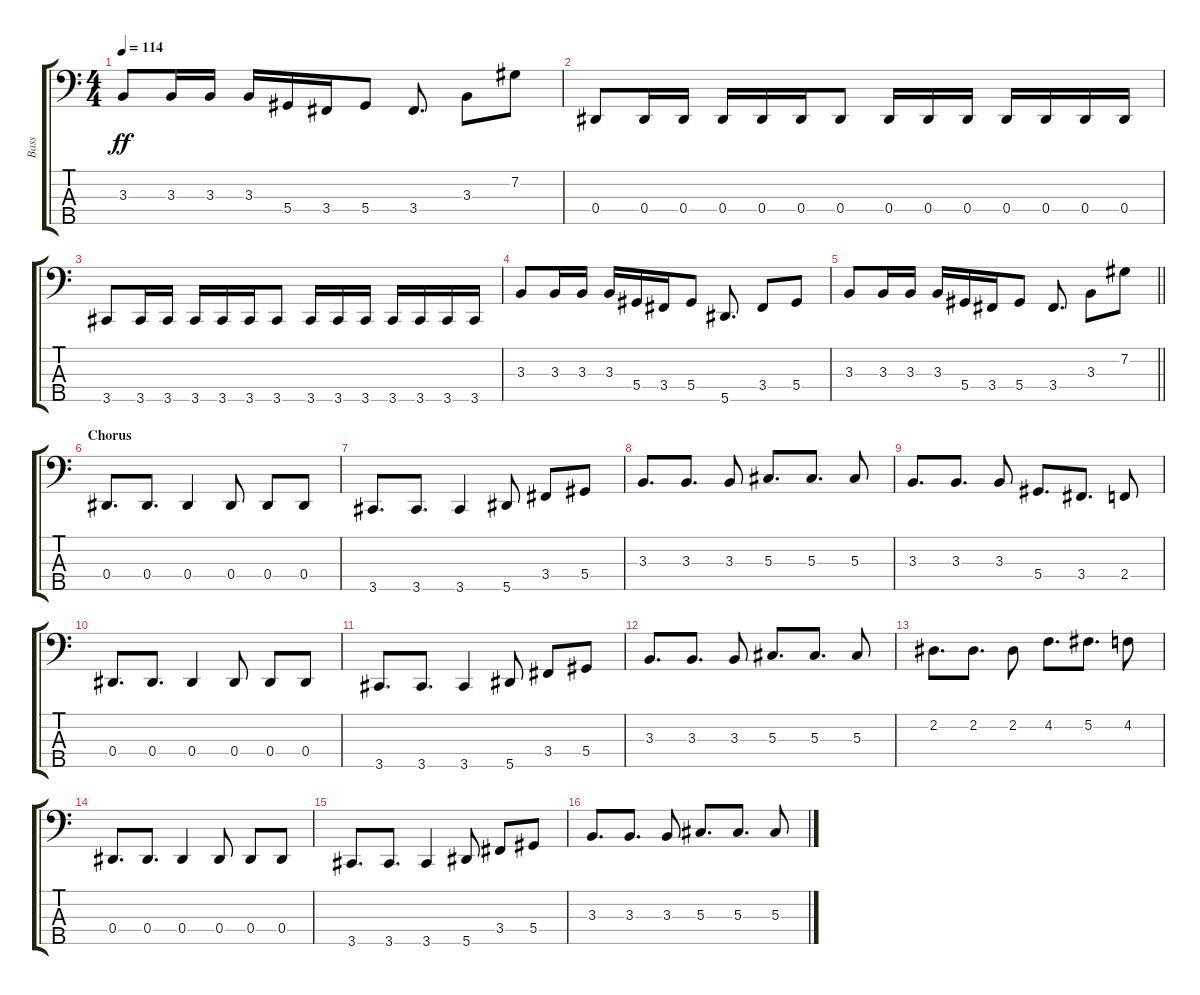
\track ("Bass" "Bass") {instrument electricbasspick}
\staff {score tabs}
\tuning (Gb2 Db2 Ab1 Eb1 Bb0) {hide}
\ts (4 4)
\tempo 114
\clef f4
\ks c
3.3.8{dy ff} 3.3.16 3.3.16 3.3.16 5.4.16 3.4.16 5.4.8 3.4.8{d} 3.3.8 7.2.8 |
0.4.8 0.4.16 0.4.16 0.4.16 0.4.16 0.4.16 0.4.8 0.4.16 0.4.16 0.4.16 0.4.16 0.4.16 0.4.16 0.4.16 |
3.5.8 3.5.16 3.5.16 3.5.16 3.5.16 3.5.16 3.5.8 3.5.16 3.5.16 3.5.16 3.5.16 3.5.16 3.5.16 3.5.16 |
3.3.8 3.3.16 3.3.16 3.3.16 5.4.16 3.4.16 5.4.8 5.5.8{d} 3.4.8 5.4.8 |
\barLineRight lightlight
3.3.8 3.3.16 3.3.16 3.3.16 5.4.16 3.4.16 5.4.8 3.4.8{d} 3.3.8 7.2.8 |
\section ("" "Chorus")
0.4.8{d} 0.4.8{d} 0.4.4 0.4.8 0.4.8 0.4.8 |
3.5.8{d} 3.5.8{d} 3.5.4 5.5.8 3.4.8 5.4.8 |
3.3.8{d} 3.3.8{d} 3.3.8 5.3.8{d} 5.3.8{d} 5.3.8 |
3.3.8{d} 3.3.8{d} 3.3.8 5.4.8{d} 3.4.8{d} 2.4.8 |
0.4.8{d} 0.4.8{d} 0.4.4 0.4.8 0.4.8 0.4.8 |
3.5.8{d} 3.5.8{d} 3.5.4 5.5.8 3.4.8 5.4.8 |
3.3.8{d} 3.3.8{d} 3.3.8 5.3.8{d} 5.3.8{d} 5.3.8 |
2.2.8{d} 2.2.8{d} 2.2.8 4.2.8{d} 5.2.8{d} 4.2.8 |
0.4.8{d} 0.4.8{d} 0.4.4 0.4.8 0.4.8 0.4.8 |
3.5.8{d} 3.5.8{d} 3.5.4 5.5.8 3.4.8 5.4.8 |
3.3.8{d} 3.3.8{d} 3.3.8 5.3.8{d} 5.3.8{d} 5.3.8
